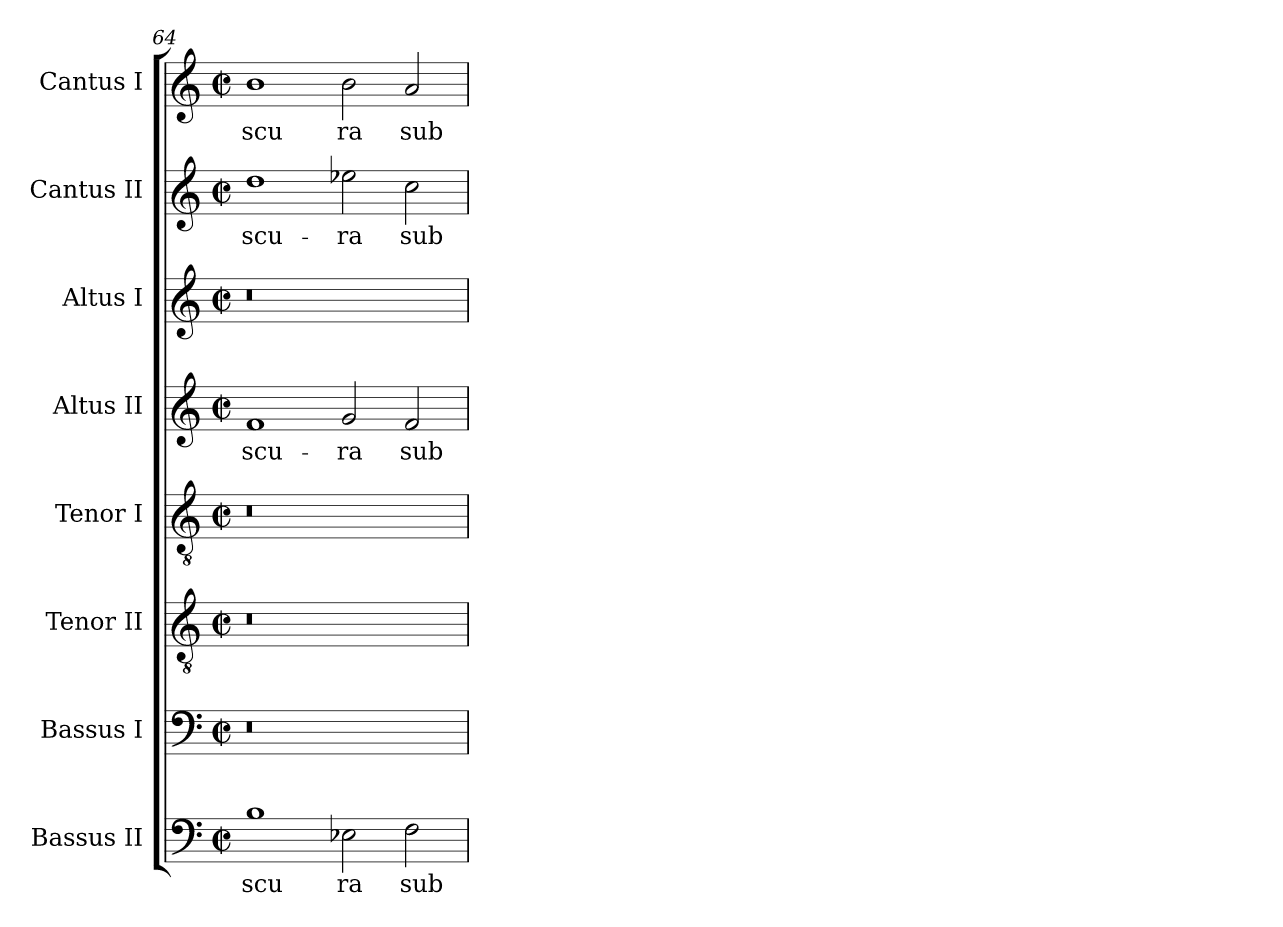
**kern	**text	**kern	**kern	**kern	**kern	**text	**kern	**kern	**text	**kern	**text
*part8	*part8	*part7	*part6	*part5	*part4	*part4	*part3	*part2	*part2	*part1	*part1
*staff8	*staff8	*staff7	*staff6	*staff5	*staff4	*staff4	*staff3	*staff2	*staff2	*staff1	*staff1
*I"Bassus II	*	*I"Bassus I	*I"Tenor II	*I"Tenor I	*I"Altus II	*	*I"Altus I	*I"Cantus II	*	*I"Cantus I	*
*I'B II	*	*I'B I	*I'T II	*I'T I	*I'A II	*	*I'A I	*	*	*	*
*clefF4	*	*clefF4	*clefGv2	*clefGv2	*clefG2	*	*clefG2	*clefG2	*	*clefG2	*
*k[]	*	*k[]	*k[]	*k[]	*k[]	*	*k[]	*k[]	*	*k[]	*
*C:	*	*C:	*C:	*C:	*C:	*	*C:	*C:	*	*C:	*
*M2/2	*	*M2/2	*M2/2	*M2/2	*M2/2	*	*M2/2	*M2/2	*	*M2/2	*
*met(c|)	*	*met(c|)	*met(c|)	*met(c|)	*met(c|)	*	*met(c|)	*met(c|)	*	*met(c|)	*
=64	=64	=64	=64	=64	=64	=64	=64	=64	=64	=64	=64
!	!LO:LY:b:cj	!	!	!	!	!LO:LY:b:cj	!	!	!LO:LY:b:cj	!	!LO:LY:b:cj
1B	scu	0r	0r	0r	1f	-scu-	0r	1dd	-scu-	1b	scu
!	!LO:LY:b:cj	!	!	!	!	!LO:LY:b:cj	!	!	!LO:LY:b:cj	!	!LO:LY:b:cj
2E-X\	ra	.	.	.	2g/	-ra	.	2ee-X\	-ra	2b\	ra
!	!LO:LY:b:cj	!	!	!	!	!LO:LY:b:cj	!	!	!LO:LY:b:cj	!	!LO:LY:b:cj
2F\	sub	.	.	.	2f/	sub	.	2cc\	sub	2a/	sub
=	=	=	=	=	=	=	=	=	=	=	=
*-	*-	*-	*-	*-	*-	*-	*-	*-	*-	*-	*-
